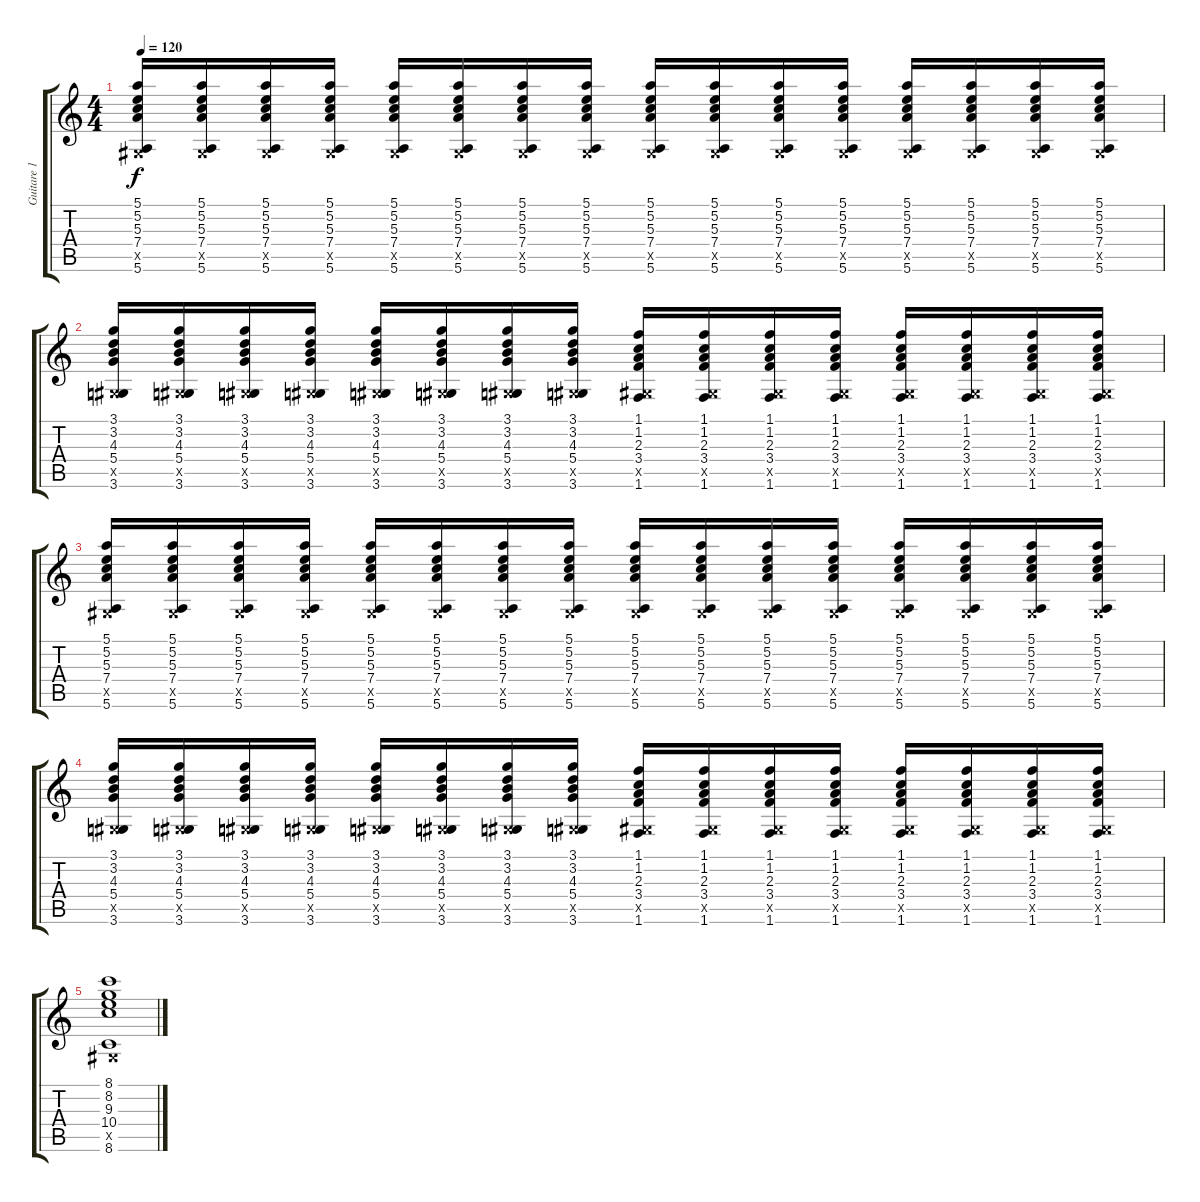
\track ("Guitare 1" "Guitare 1") {instrument overdrivenguitar}
\staff {score tabs}
\tuning (E4 B3 G3 D3 A2 E2) {hide}
\ts (4 4)
\tempo 120
\clef g2
\ks c
(5.1 5.2 5.3 7.4 -1.5{x} 5.6).16{dy f} (5.1 5.2 5.3 7.4 -1.5{x} 5.6).16 (5.1 5.2 5.3 7.4 -1.5{x} 5.6).16 (5.1 5.2 5.3 7.4 -1.5{x} 5.6).16 (5.1 5.2 5.3 7.4 -1.5{x} 5.6).16 (5.1 5.2 5.3 7.4 -1.5{x} 5.6).16 (5.1 5.2 5.3 7.4 -1.5{x} 5.6).16 (5.1 5.2 5.3 7.4 -1.5{x} 5.6).16 (5.1 5.2 5.3 7.4 -1.5{x} 5.6).16 (5.1 5.2 5.3 7.4 -1.5{x} 5.6).16 (5.1 5.2 5.3 7.4 -1.5{x} 5.6).16 (5.1 5.2 5.3 7.4 -1.5{x} 5.6).16 (5.1 5.2 5.3 7.4 -1.5{x} 5.6).16 (5.1 5.2 5.3 7.4 -1.5{x} 5.6).16 (5.1 5.2 5.3 7.4 -1.5{x} 5.6).16 (5.1 5.2 5.3 7.4 -1.5{x} 5.6).16 |
(3.1 3.2 4.3 5.4 -1.5{x} 3.6).16 (3.1 3.2 4.3 5.4 -1.5{x} 3.6).16 (3.1 3.2 4.3 5.4 -1.5{x} 3.6).16 (3.1 3.2 4.3 5.4 -1.5{x} 3.6).16 (3.1 3.2 4.3 5.4 -1.5{x} 3.6).16 (3.1 3.2 4.3 5.4 -1.5{x} 3.6).16 (3.1 3.2 4.3 5.4 -1.5{x} 3.6).16 (3.1 3.2 4.3 5.4 -1.5{x} 3.6).16 (1.1 1.2 2.3 3.4 -1.5{x} 1.6).16 (1.1 1.2 2.3 3.4 -1.5{x} 1.6).16 (1.1 1.2 2.3 3.4 -1.5{x} 1.6).16 (1.1 1.2 2.3 3.4 -1.5{x} 1.6).16 (1.1 1.2 2.3 3.4 -1.5{x} 1.6).16 (1.1 1.2 2.3 3.4 -1.5{x} 1.6).16 (1.1 1.2 2.3 3.4 -1.5{x} 1.6).16 (1.1 1.2 2.3 3.4 -1.5{x} 1.6).16 |
(5.1 5.2 5.3 7.4 -1.5{x} 5.6).16 (5.1 5.2 5.3 7.4 -1.5{x} 5.6).16 (5.1 5.2 5.3 7.4 -1.5{x} 5.6).16 (5.1 5.2 5.3 7.4 -1.5{x} 5.6).16 (5.1 5.2 5.3 7.4 -1.5{x} 5.6).16 (5.1 5.2 5.3 7.4 -1.5{x} 5.6).16 (5.1 5.2 5.3 7.4 -1.5{x} 5.6).16 (5.1 5.2 5.3 7.4 -1.5{x} 5.6).16 (5.1 5.2 5.3 7.4 -1.5{x} 5.6).16 (5.1 5.2 5.3 7.4 -1.5{x} 5.6).16 (5.1 5.2 5.3 7.4 -1.5{x} 5.6).16 (5.1 5.2 5.3 7.4 -1.5{x} 5.6).16 (5.1 5.2 5.3 7.4 -1.5{x} 5.6).16 (5.1 5.2 5.3 7.4 -1.5{x} 5.6).16 (5.1 5.2 5.3 7.4 -1.5{x} 5.6).16 (5.1 5.2 5.3 7.4 -1.5{x} 5.6).16 |
(3.1 3.2 4.3 5.4 -1.5{x} 3.6).16 (3.1 3.2 4.3 5.4 -1.5{x} 3.6).16 (3.1 3.2 4.3 5.4 -1.5{x} 3.6).16 (3.1 3.2 4.3 5.4 -1.5{x} 3.6).16 (3.1 3.2 4.3 5.4 -1.5{x} 3.6).16 (3.1 3.2 4.3 5.4 -1.5{x} 3.6).16 (3.1 3.2 4.3 5.4 -1.5{x} 3.6).16 (3.1 3.2 4.3 5.4 -1.5{x} 3.6).16 (1.1 1.2 2.3 3.4 -1.5{x} 1.6).16 (1.1 1.2 2.3 3.4 -1.5{x} 1.6).16 (1.1 1.2 2.3 3.4 -1.5{x} 1.6).16 (1.1 1.2 2.3 3.4 -1.5{x} 1.6).16 (1.1 1.2 2.3 3.4 -1.5{x} 1.6).16 (1.1 1.2 2.3 3.4 -1.5{x} 1.6).16 (1.1 1.2 2.3 3.4 -1.5{x} 1.6).16 (1.1 1.2 2.3 3.4 -1.5{x} 1.6).16 |
(8.1 8.2 9.3 10.4 -1.5{x} 8.6).1
